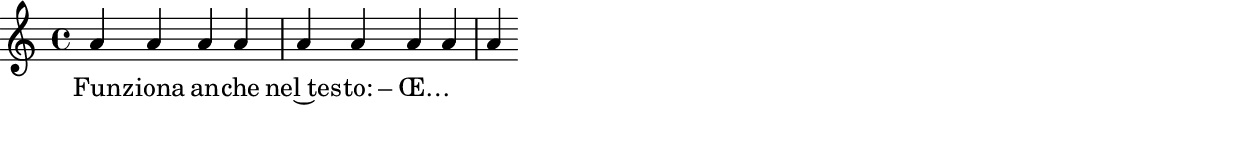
%% Generated by lilypond-book
%% Options: [exampleindent=10.16\mm,indent=0\mm,line-width=160\mm,paper-height=845.047\pt,paper-width=597.508\pt,papersize='(cons (* 597.508 pt) (* 845.047 pt)),quote]
\include "lilypond-book-preamble.ly"


% ****************************************************************
% Start cut-&-pastable-section
% ****************************************************************

#(ly:set-option 'eps-box-padding 3.000000)



\paper {
  #(set-paper-size '(cons (* 597.508 pt) (* 845.047 pt)))
  indent = 0\mm
  line-width = 160\mm
  % offset the left padding, also add 1mm as lilypond creates cropped
  % images with a little space on the right
  line-width = #(- line-width (* mm  3.000000) (* mm 1))
  line-width = 160\mm - 2.0 * 10.16\mm
  % offset the left padding, also add 1mm as lilypond creates cropped
  % images with a little space on the right
  line-width = #(- line-width (* mm  3.000000) (* mm 1))
}

\layout {
  
}




% ****************************************************************
% ly snippet:
% ****************************************************************
\sourcefileline 2622
\paper {
  #(include-special-characters)
}

\markup "&flqq; &ndash; &OE;uvre incomplète&hellip; &frqq;"

\score {
  \new Staff { \repeat unfold 9 a'4 }
  \addlyrics {
    Fun -- ziona an -- che nel~tes -- to: &ndash;_&OE;&hellip;
  }
}

\markup \column {
  "La sostituzione può essere disabilitata:"
  "&ndash; &OE; &hellip;"
  \override #'(replacement-alist . ()) "&ndash; &OE; &hellip;"
}


% ****************************************************************
% end ly snippet
% ****************************************************************
